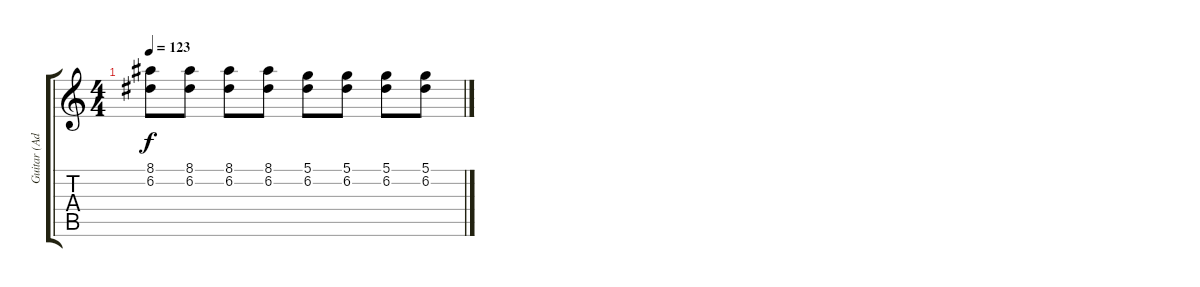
\track ("Guitar (Adam)" "Guitar (Ad") {instrument distortionguitar}
\staff {score tabs}
\tuning (D4 A3 F3 C3 G2 C2) {hide}
\ts (4 4)
\tempo 123
\clef g2
\ks c
(8.1 6.2).8{dy f} (8.1 6.2).8 (8.1 6.2).8 (8.1 6.2).8 (5.1 6.2).8 (5.1 6.2).8 (5.1 6.2).8 (5.1 6.2).8
